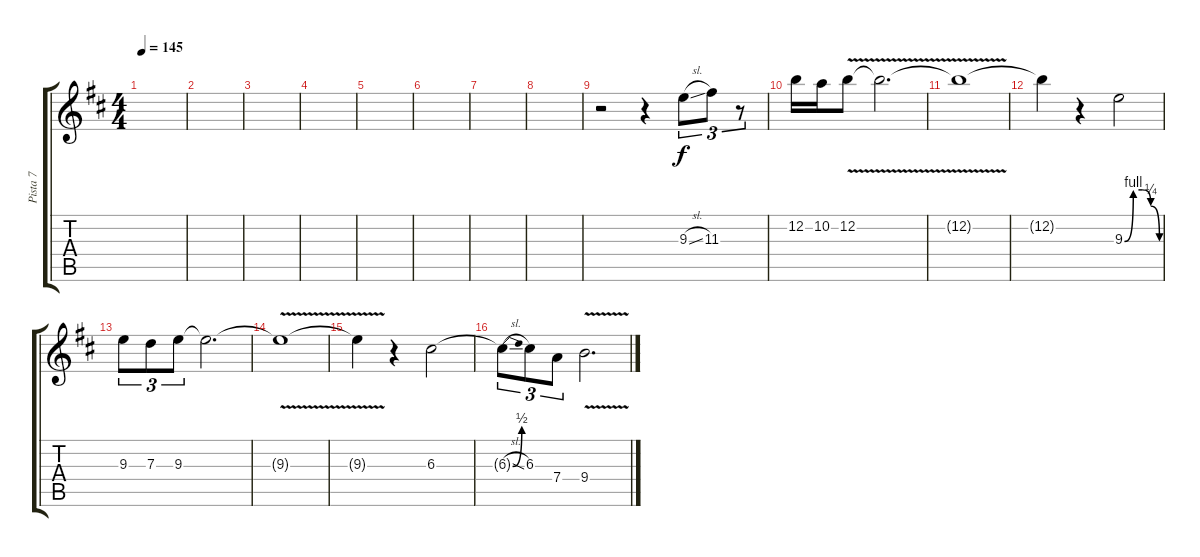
\track ("Pista 7" "Pista 7") {instrument overdrivenguitar}
\staff {score tabs}
\tuning (E4 B3 G3 D3 A2 E2) {hide}
\ts (4 4)
\tempo 145
\clef g2
\ks d
|
|
|
|
|
|
|
|
r.2 r.4 9.3{sl}.8{tu (3 2)} 11.3.8{tu (3 2)} r.8{tu (3 2)} |
12.2.16 10.2.16 12.2{v}.8 12.2{v t}.2{d} |
12.2{t}.1 |
12.2{t}.4 r.4 9.3{be (custom 0 0 15 4 30 4 45 1 60 0)}.2 |
9.3.8{tu (3 2)} 7.3.8{tu (3 2)} 9.3.8{tu (3 2)} 9.3{t}.2{d} |
9.3{v t}.1 |
9.3{t}.4 r.4 6.3.2 |
6.3{be (bend 0 0 60 2) sl t}.8{tu (3 2)} 6.3.8{tu (3 2)} 7.4.8{tu (3 2)} 9.4{v}.2{d}
